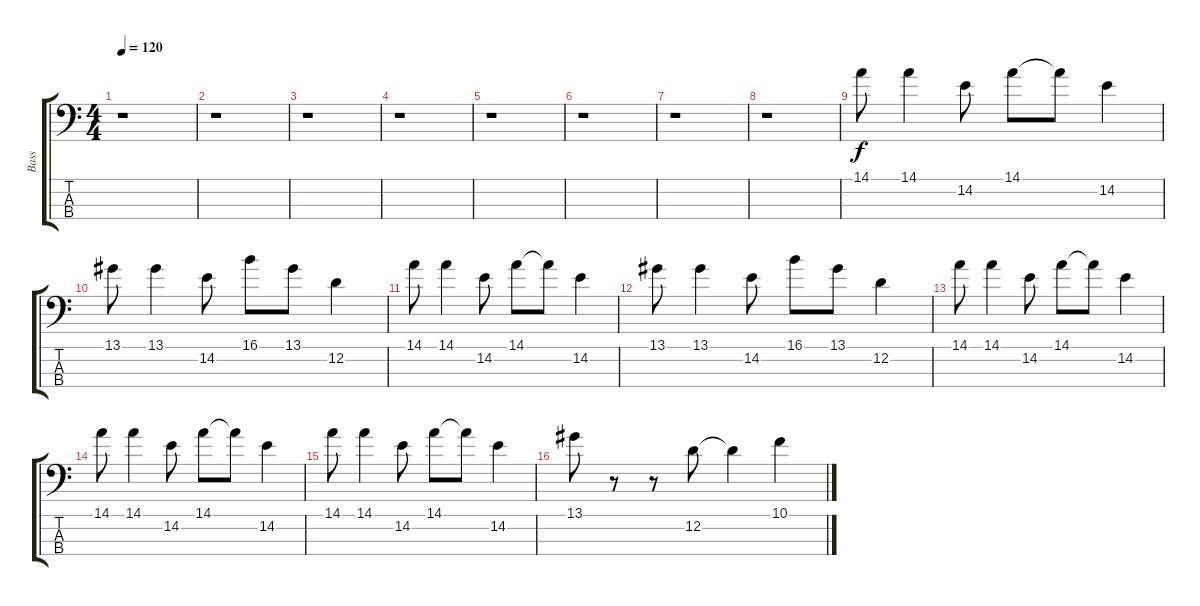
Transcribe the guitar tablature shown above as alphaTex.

\track ("Bass" "Bass") {instrument acousticbass}
\staff {score tabs}
\tuning (G2 D2 A1 E1) {hide}
\ts (4 4)
\tempo 120
\clef f4
\ks c
r.1{dy f instrument acousticbass} |
r.1 |
r.1 |
r.1 |
r.1 |
r.1 |
r.1 |
r.1 |
14.1.8 14.1.4 14.2.8 14.1.8 14.1{t}.8 14.2.4 |
13.1.8 13.1.4 14.2.8 16.1.8 13.1.8 12.2.4 |
14.1.8 14.1.4 14.2.8 14.1.8 14.1{t}.8 14.2.4 |
13.1.8 13.1.4 14.2.8 16.1.8 13.1.8 12.2.4 |
14.1.8 14.1.4 14.2.8 14.1.8 14.1{t}.8 14.2.4 |
14.1.8 14.1.4 14.2.8 14.1.8 14.1{t}.8 14.2.4 |
14.1.8 14.1.4 14.2.8 14.1.8 14.1{t}.8 14.2.4 |
13.1.8 r.8 r.8 12.2.8 12.2{t}.4 10.1.4
